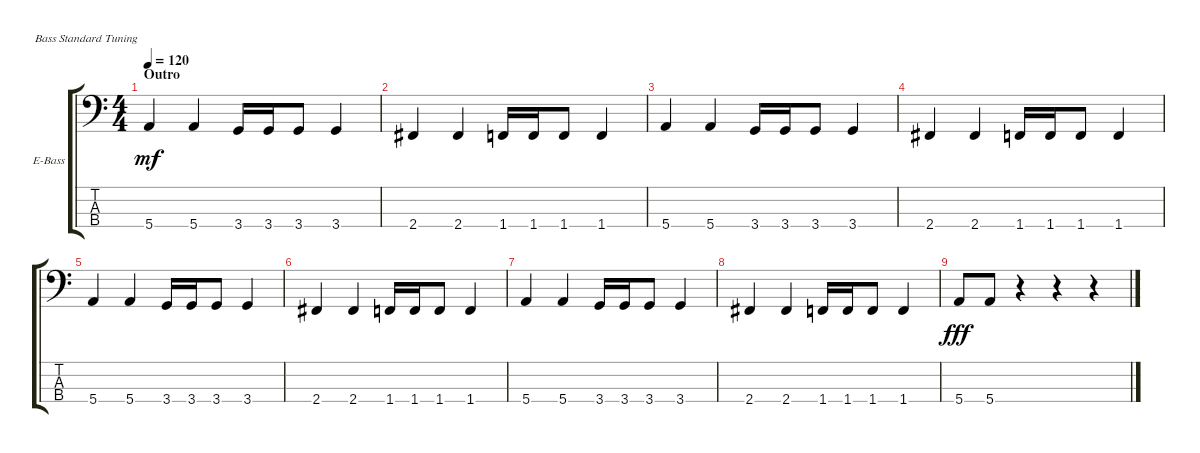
\defaultSystemsLayout 4
\bracketExtendMode groupsimilarinstruments
\firstSystemTrackNameOrientation horizontal
\otherSystemsTrackNameOrientation horizontal
\track ("Kelly Nickels" "E-Bass") {instrument electricbassfinger}
\staff {score tabs}
\tuning (G2 D2 A1 E1)
\ts (4 4)
\section ("" "Outro")
\tempo 120
\clef f4
\ks c
5.4.4{dy mf} 5.4.4 3.4.16 3.4.16 3.4.8 3.4.4 |
2.4.4 2.4.4 1.4.16 1.4.16 1.4.8 1.4.4 |
5.4.4 5.4.4 3.4.16 3.4.16 3.4.8 3.4.4 |
2.4.4 2.4.4 1.4.16 1.4.16 1.4.8 1.4.4 |
5.4.4 5.4.4 3.4.16 3.4.16 3.4.8 3.4.4 |
2.4.4 2.4.4 1.4.16 1.4.16 1.4.8 1.4.4 |
5.4.4 5.4.4 3.4.16 3.4.16 3.4.8 3.4.4 |
2.4.4 2.4.4 1.4.16 1.4.16 1.4.8 1.4.4 |
5.4.8{dy fff} 5.4.8 r.4 r.4 r.4
